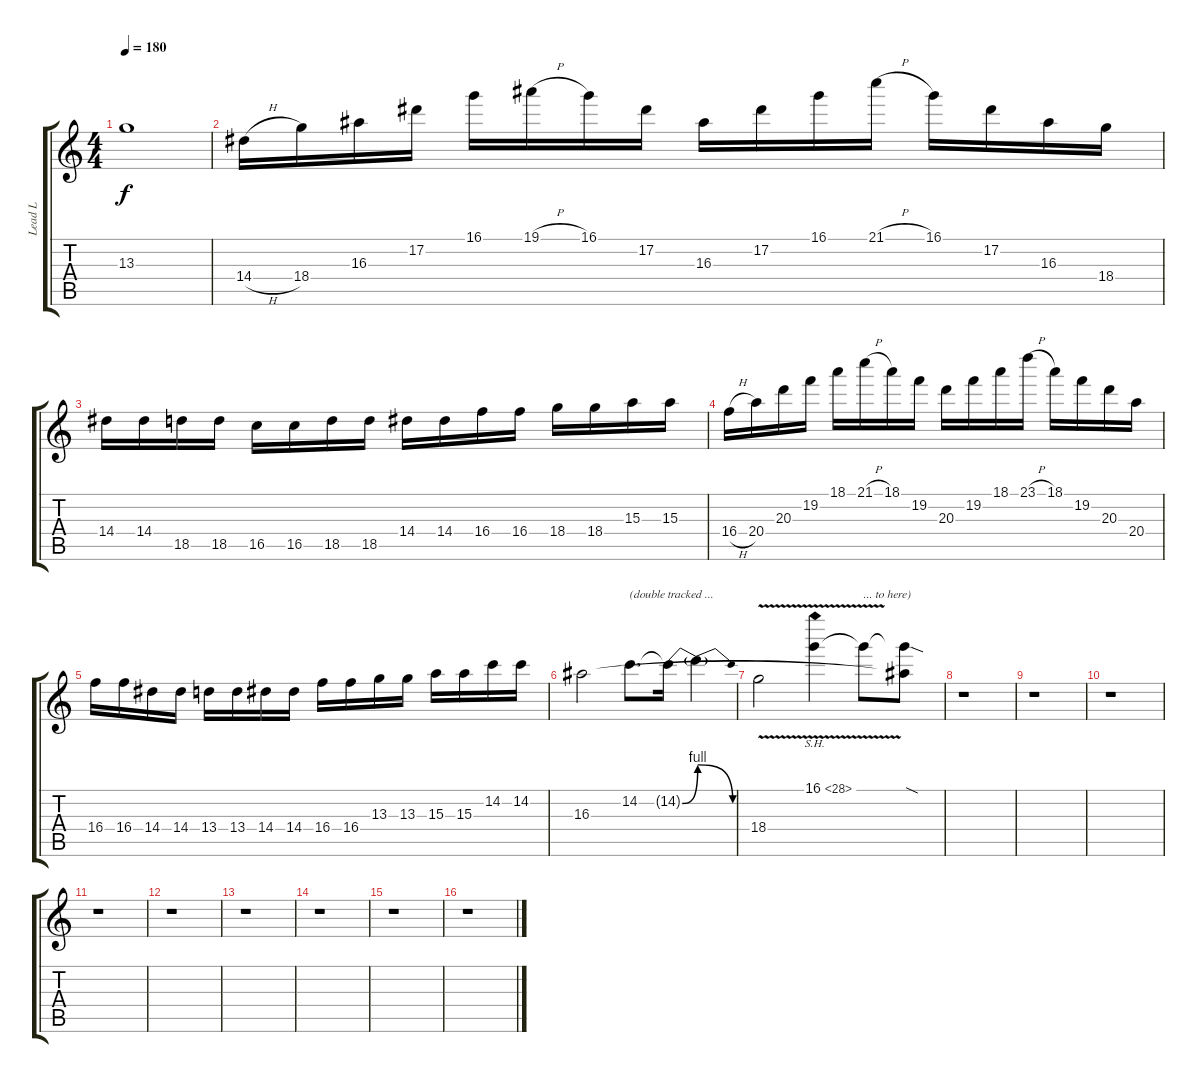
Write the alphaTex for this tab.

\track ("Lead L" "Lead L") {instrument distortionguitar}
\staff {score tabs}
\tuning (Eb4 Bb3 Gb3 Db3 Ab2 Eb2) {hide}
\ts (4 4)
\tempo 180
\clef g2
\ks c
13.3{t}.1{dy f} |
14.4{h}.16 18.4.16 16.3.16 17.2.16 16.1.16 19.1{h}.16 16.1.16 17.2.16 16.3.16 17.2.16 16.1.16 21.1{h}.16 16.1.16 17.2.16 16.3.16 18.4.16 |
14.4.16 14.4.16 18.5.16 18.5.16 16.5.16 16.5.16 18.5.16 18.5.16 14.4.16 14.4.16 16.4.16 16.4.16 18.4.16 18.4.16 15.3.16 15.3.16 |
16.4{h}.16 20.4.16 20.3.16 19.2.16 18.1.16 21.1{h}.16 18.1.16 19.2.16 20.3.16 19.2.16 18.1.16 23.1{h}.16 18.1.16 19.2.16 20.3.16 20.4.16 |
16.4.16 16.4.16 14.4.16 14.4.16 13.4.16 13.4.16 14.4.16 14.4.16 16.4.16 16.4.16 13.3.16 13.3.16 15.3.16 15.3.16 14.2.16 14.2.16 |
16.3.2 14.2.8{d txt "(double tracked ..."} 14.2{be (bend 0 0 60 4) t}.16 14.2{be (release 0 4 60 0) t}.4 |
18.4{v}.2 16.1{sh 12 v}.4 16.1{t}.8{txt "... to here)"} (16.1{sod t} 16.3{t}).8 |
r.1 |
r.1 |
r.1 |
r.1 |
r.1 |
r.1 |
r.1 |
r.1 |
r.1
